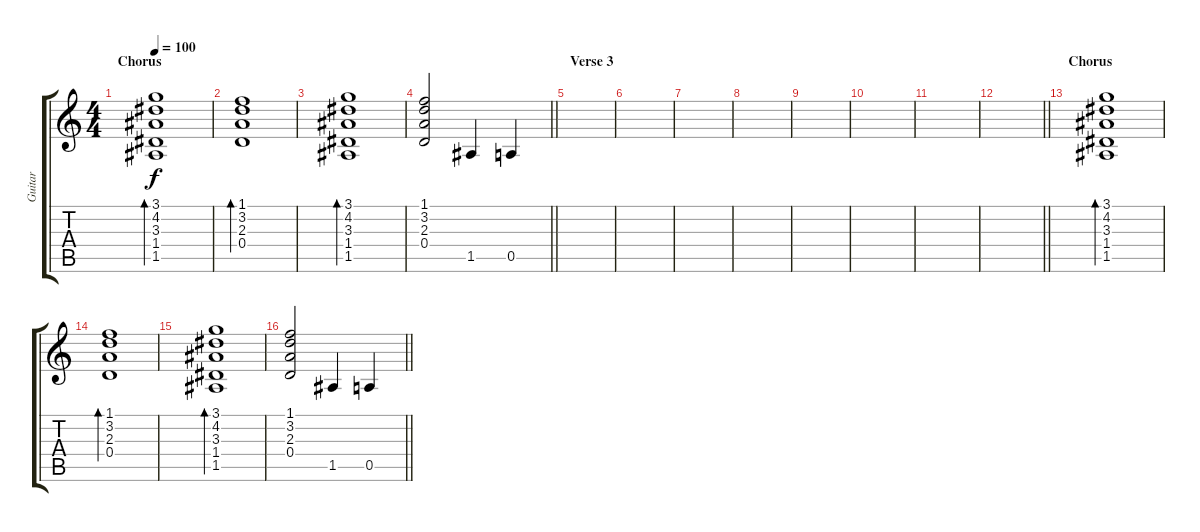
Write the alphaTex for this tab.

\track ("Guitar" "Guitar") {instrument distortionguitar}
\staff {score tabs}
\tuning (E4 B3 G3 D3 A2 E2) {hide}
\ts (4 4)
\section ("" "Chorus")
\tempo 100
\clef g2
\ks c
(3.1 4.2 3.3 1.4 1.5).1{bd 480 dy f} |
(1.1 3.2 2.3 0.4).1{bd 480} |
(3.1 4.2 3.3 1.4 1.5).1{bd 480} |
\barLineRight lightlight
(1.1 3.2 2.3 0.4).2 1.5.4 0.5.4 |
\section ("" "Verse 3")
|
|
|
|
|
|
|
\barLineRight lightlight
|
\section ("" "Chorus")
(3.1 4.2 3.3 1.4 1.5).1{bd 480} |
(1.1 3.2 2.3 0.4).1{bd 480} |
(3.1 4.2 3.3 1.4 1.5).1{bd 480} |
\barLineRight lightlight
(1.1 3.2 2.3 0.4).2 1.5.4 0.5.4
